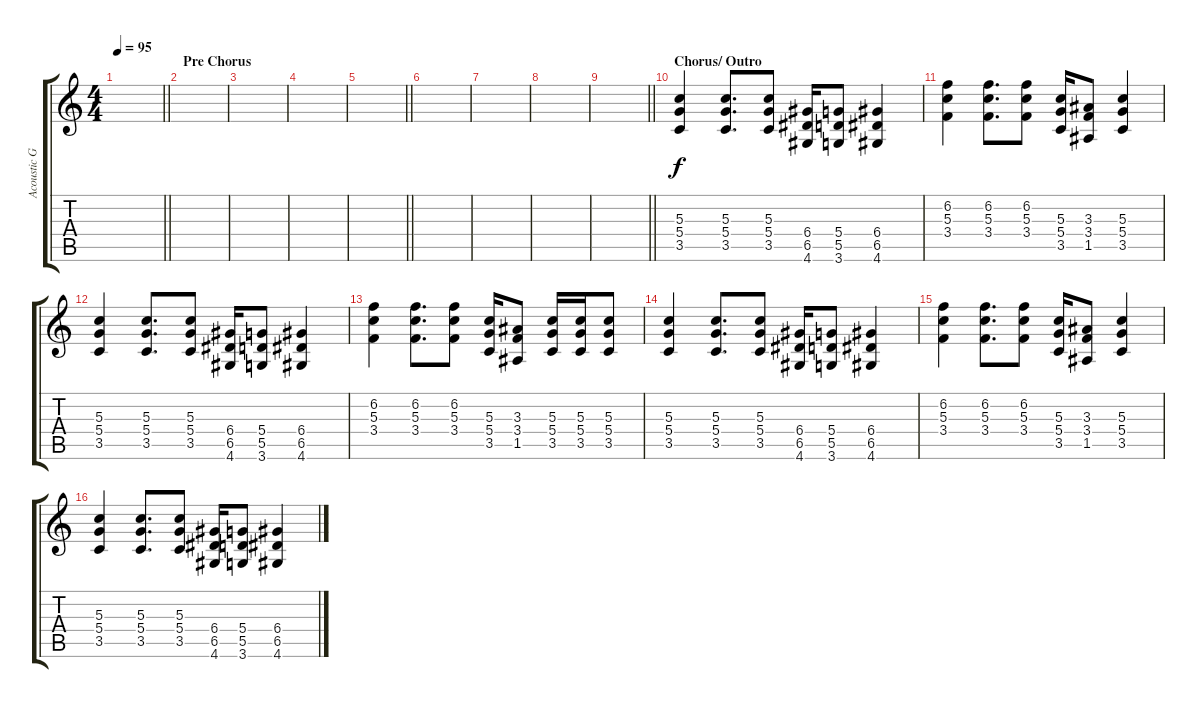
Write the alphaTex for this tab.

\track ("Acoustic Guitar" "Acoustic G") {instrument acousticguitarsteel}
\staff {score tabs}
\tuning (E4 B3 G3 D3 A2 E2) {hide}
\ts (4 4)
\tempo 95
\clef g2
\barLineRight lightlight
\ks c
|
\section ("" "Pre Chorus")
|
|
|
\barLineRight lightlight
|
|
|
|
\barLineRight lightlight
|
\section ("" "Chorus/ Outro")
(5.3 5.4 3.5).4 (5.3 5.4 3.5).8{d} (5.3 5.4 3.5).8 (6.4 6.5 4.6).16 (5.4 5.5 3.6).8 (6.4 6.5 4.6).4 |
(6.2 5.3 3.4).4 (6.2 5.3 3.4).8{d} (6.2 5.3 3.4).8 (5.3 5.4 3.5).16 (3.3 3.4 1.5).8 (5.3 5.4 3.5).4 |
(5.3 5.4 3.5).4 (5.3 5.4 3.5).8{d} (5.3 5.4 3.5).8 (6.4 6.5 4.6).16 (5.4 5.5 3.6).8 (6.4 6.5 4.6).4 |
(6.2 5.3 3.4).4 (6.2 5.3 3.4).8{d} (6.2 5.3 3.4).8 (5.3 5.4 3.5).16 (3.3 3.4 1.5).8 (5.3 5.4 3.5).16 (5.3 5.4 3.5).16 (5.3 5.4 3.5).8 |
(5.3 5.4 3.5).4 (5.3 5.4 3.5).8{d} (5.3 5.4 3.5).8 (6.4 6.5 4.6).16 (5.4 5.5 3.6).8 (6.4 6.5 4.6).4 |
(6.2 5.3 3.4).4 (6.2 5.3 3.4).8{d} (6.2 5.3 3.4).8 (5.3 5.4 3.5).16 (3.3 3.4 1.5).8 (5.3 5.4 3.5).4 |
(5.3 5.4 3.5).4 (5.3 5.4 3.5).8{d} (5.3 5.4 3.5).8 (6.4 6.5 4.6).16 (5.4 5.5 3.6).8 (6.4 6.5 4.6).4
